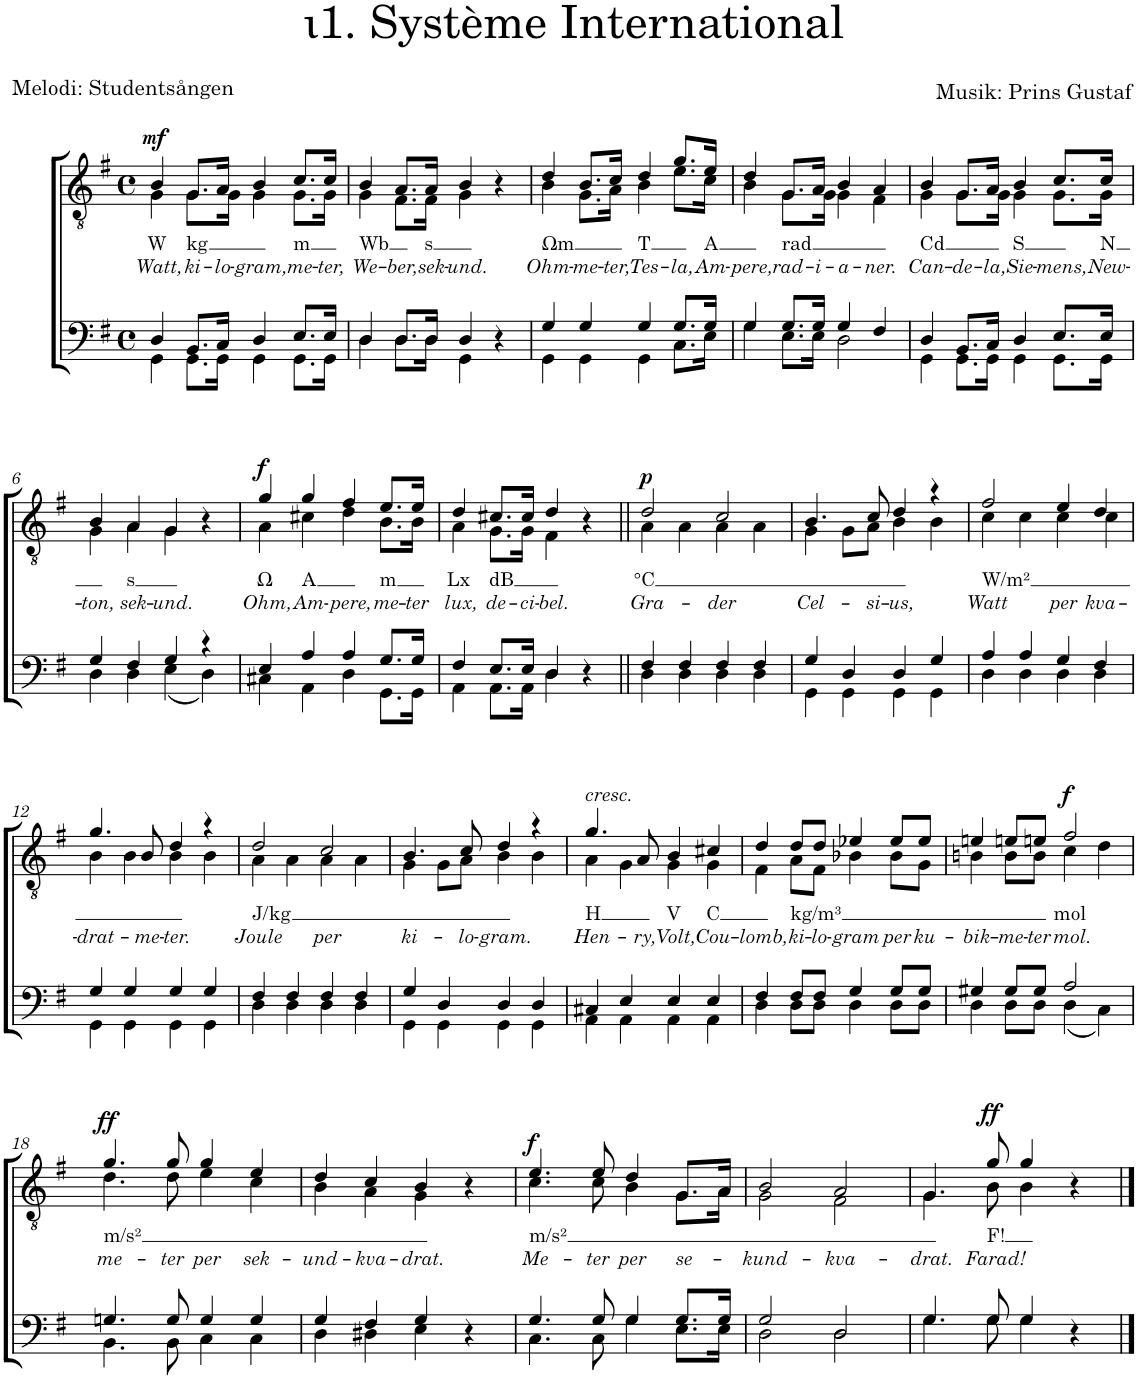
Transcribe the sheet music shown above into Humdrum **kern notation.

**kern	**kern	**text	**text	**dynam
*part2	*part1	*part1	*part1	*part1
*staff2	*staff1	*staff1	*staff1	*staff1
*I"B  B	*I"T	*	*	*
*clefF4	*clefGv2	*	*	*
*k[f#]	*k[f#]	*	*	*
*G:	*G:	*	*	*
*M4/4	*M4/4	*	*	*
*met(c)	*met(c)	*	*	*
=1	=1	=1	=1	=1
*^	*	*	*	*
!	!	!	!LO:LY:b	!LO:LY:b	!LO:DY:a
*	*	*^	*	*	*
4D/	4GG\	4B/	4G\	W	Watt,	mf
!	!	!	!	!LO:LY:b	!LO:LY:b	!
8.BB/L	8.GG\L	8.G/L	8.G\L	kg	ki-	.
!	!	!	!	!	!LO:LY:b	!
16C/Jk	16GG\Jk	16A/Jk	16G\Jk	.	-lo-	.
!	!	!	!	!	!LO:LY:b	!
4D/	4GG\	4B/	4G\	.	-gram,	.
!	!	!	!	!LO:LY:b	!LO:LY:b	!
8.E/L	8.GG\L	8.c/L	8.G\L	m	me-	.
!	!	!	!	!	!LO:LY:b	!
16E/Jk	16GG\Jk	16c/Jk	16G\Jk	.	-ter,	.
=2	=2	=2	=2	=2	=2	=2
!	!	!	!	!LO:LY:b	!LO:LY:b	!
4D/	4D\	4B/	4G\	Wb	We-	.
!	!	!	!	!	!LO:LY:b	!
8.D/L	8.D\L	8.A/L	8.F#\L	.	-ber,	.
!	!	!	!	!LO:LY:b	!LO:LY:b	!
16D/Jk	16D\Jk	16A/Jk	16F#\Jk	s	sek-	.
!	!	!	!	!	!LO:LY:b	!
4D/	4GG\	4B/	4G\	.	-und.	.
4r	4ryy	4r	4ryy	.	.	.
=3	=3	=3	=3	=3	=3	=3
!	!	!	!	!LO:LY:b	!LO:LY:b	!
4G/	4GG\	4d/	4B\	Ωm	Ohm-	.
!	!	!	!	!	!LO:LY:b	!
4G/	4GG\	8.B/L	8.G\L	.	-me-	.
!	!	!	!	!	!LO:LY:b	!
.	.	16c/Jk	16A\Jk	.	-ter,	.
!	!	!	!	!LO:LY:b	!LO:LY:b	!
4G/	4GG\	4d/	4B\	T	Tes-	.
!	!	!	!	!	!LO:LY:b	!
8.G/L	8.C\L	8.g/L	8.e\L	.	-la,	.
!	!	!	!	!LO:LY:b	!LO:LY:b	!
16G/Jk	16E\Jk	16e/Jk	16c\Jk	A	Am-	.
=4	=4	=4	=4	=4	=4	=4
!	!	!	!	!	!LO:LY:b	!
4G/	4G\	4d/	4B\	.	-pere,	.
!	!	!	!	!LO:LY:b	!LO:LY:b	!
8.G/L	8.E\L	8.G/L	8.G\L	rad	rad-	.
!	!	!	!	!	!LO:LY:b	!
16G/Jk	16E\Jk	16A/Jk	16G\Jk	.	-i-	.
!	!	!	!	!	!LO:LY:b	!
4G/	2D\	4B/	4G\	.	-a-	.
!	!	!	!	!	!LO:LY:b	!
4F#/	.	4A/	4F#\	.	-ner.	.
=5	=5	=5	=5	=5	=5	=5
!	!	!	!	!LO:LY:b	!LO:LY:b	!
4D/	4GG\	4B/	4G\	Cd	Can-	.
!	!	!	!	!	!LO:LY:b	!
8.BB/L	8.GG\L	8.G/L	8.G\L	.	-de-	.
!	!	!	!	!	!LO:LY:b	!
16C/Jk	16GG\Jk	16A/Jk	16G\Jk	.	-la,	.
!	!	!	!	!LO:LY:b	!LO:LY:b	!
4D/	4GG\	4B/	4G\	S	Sie-	.
!	!	!	!	!	!LO:LY:b	!
8.E/L	8.GG\L	8.c/L	8.G\L	.	-mens,	.
!	!	!	!	!LO:LY:b	!LO:LY:b	!
16E/Jk	16GG\Jk	16c/Jk	16G\Jk	N	New-	.
!!LO:LB:g=z	!!
=6	=6	=6	=6	=6	=6	=6
!	!	!	!	!	!LO:LY:b	!
4G/	4D\	4B/	4G\	.	-ton,	.
!	!	!	!	!LO:LY:b	!LO:LY:b	!
4F#/	4D\	4A/	4A\	s	sek-	.
!	!	!	!	!	!LO:LY:b	!
4G/	(<4E\	4G/	4G\	.	-und.	.
4r	4D\)	4r	4ryy	.	.	.
=7	=7	=7	=7	=7	=7	=7
!	!	!	!	!LO:LY:b	!LO:LY:b	!LO:DY:a
4E/	4C#X\	4g/	4A\	Ω	Ohm,	f
!	!	!	!	!LO:LY:b	!LO:LY:b	!
4A/	4AA\	4g/	4c#X\	A	Am-	.
!	!	!	!	!	!LO:LY:b	!
4A/	4D\	4f#/	4d\	.	-pere,	.
!	!	!	!	!LO:LY:b	!LO:LY:b	!
8.G/L	8.GG\L	8.e/L	8.B\L	m	me-	.
!	!	!	!	!	!LO:LY:b	!
16G/Jk	16GG\Jk	16e/Jk	16B\Jk	.	-ter	.
=8	=8	=8	=8	=8	=8	=8
!	!	!	!	!LO:LY:b	!LO:LY:b	!
4F#/	4AA\	4d/	4A\	Lx	lux,	.
!	!	!	!	!LO:LY:b	!LO:LY:b	!
8.E/L	8.AA\L	8.c#X/L	8.G\L	dB	de-	.
!	!	!	!	!	!LO:LY:b	!
16E/Jk	16AA\Jk	16c#/Jk	16G\Jk	.	-ci-	.
!	!	!	!	!	!LO:LY:b	!
4D/	4D\	4d/	4F#\	.	-bel.	.
4r	4ryy	4r	4ryy	.	.	.
=9||	=9||	=9||	=9||	=9||	=9||	=9||
!	!	!	!	!LO:LY:b	!LO:LY:b	!LO:DY:a
4F#/	4D\	2d/	4A\	°C	Gra-	p
4F#/	4D\	.	4A\	.	.	.
!	!	!	!	!	!LO:LY:b	!
4F#/	4D\	2c/	4A\	.	-der	.
4F#/	4D\	.	4A\	.	.	.
=10	=10	=10	=10	=10	=10	=10
!	!	!	!	!	!LO:LY:b	!
4G/	4GG\	4.B/	4G\	.	Cel-	.
4D/	4GG\	.	8G\L	.	.	.
!	!	!	!	!	!LO:LY:b	!
.	.	8c/	8A\J	.	-si-	.
!	!	!	!	!	!LO:LY:b	!
4D/	4GG\	4d/	4B\	.	-us,	.
4G/	4GG\	4r	4B\	.	.	.
=11	=11	=11	=11	=11	=11	=11
!	!	!	!	!LO:LY:b	!LO:LY:b	!
4A/	4D\	2f#/	4c\	W/m²	Watt	.
4A/	4D\	.	4c\	.	.	.
!	!	!	!	!	!LO:LY:b	!
4G/	4D\	4e/	4c\	.	per	.
!	!	!	!	!	!LO:LY:b	!
4F#/	4D\	4d/	4c\	.	kva-	.
!!LO:LB:g=z	!!
=12	=12	=12	=12	=12	=12	=12
!	!	!	!	!	!LO:LY:b	!
4G/	4GG\	4.g/	4B\	.	-drat-	.
4G/	4GG\	.	4B\	.	.	.
!	!	!	!	!	!LO:LY:b	!
.	.	8B/	.	.	-me-	.
!	!	!	!	!	!LO:LY:b	!
4G/	4GG\	4d/	4B\	.	-ter.	.
4G/	4GG\	4r	4B\	.	.	.
=13	=13	=13	=13	=13	=13	=13
!	!	!	!	!LO:LY:b	!LO:LY:b	!
4F#/	4D\	2d/	4A\	J/kg	Joule	.
4F#/	4D\	.	4A\	.	.	.
!	!	!	!	!	!LO:LY:b	!
4F#/	4D\	2c/	4A\	.	per	.
4F#/	4D\	.	4A\	.	.	.
=14	=14	=14	=14	=14	=14	=14
!	!	!	!	!	!LO:LY:b	!
4G/	4GG\	4.B/	4G\	.	ki-	.
4D/	4GG\	.	8G\L	.	.	.
!	!	!	!	!	!LO:LY:b	!
.	.	8c/	8A\J	.	-lo-	.
!	!	!	!	!	!LO:LY:b	!
4D/	4GG\	4d/	4B\	.	-gram.	.
4D/	4GG\	4r	4B\	.	.	.
=15	=15	=15	=15	=15	=15	=15
!	!	!LO:TX:a:i:t=cresc.	!	!	!	!
!	!	!	!	!LO:LY:b	!LO:LY:b	!
4C#X/	4AA\	4.g/	4A\	H	Hen-	.
4E/	4AA\	.	4G\	.	.	.
!	!	!	!	!	!LO:LY:b	!
.	.	8A/	.	.	-ry,	.
!	!	!	!	!LO:LY:b	!LO:LY:b	!
4E/	4AA\	4B/	4G\	V	Volt,	.
!	!	!	!	!LO:LY:b	!LO:LY:b	!
4E/	4AA\	4c#X/	4G\	C	Cou-	.
=16	=16	=16	=16	=16	=16	=16
!	!	!	!	!	!LO:LY:b	!
4F#/	4D\	4d/	4F#\	.	-lomb,	.
!	!	!	!	!LO:LY:b	!LO:LY:b	!
8F#/L	8D\L	8d/L	8A\L	kg/m³	ki-	.
!	!	!	!	!	!LO:LY:b	!
8F#/J	8D\J	8d/J	8F#\J	.	-lo-	.
!	!	!	!	!	!LO:LY:b	!
4G/	4D\	4e-X/	4B-X\	.	-gram	.
!	!	!	!	!	!LO:LY:b	!
8G/L	8D\L	8e-/L	8B-\L	.	per	.
!	!	!	!	!	!LO:LY:b	!
8G/J	8D\J	8e-/J	8G\J	.	ku-	.
=17	=17	=17	=17	=17	=17	=17
!	!	!	!	!	!LO:LY:b	!
4G#X/	4D\	4en/	4Bn\	.	-bik-	.
!	!	!	!	!	!LO:LY:b	!
8G#/L	8D\L	8en/L	8B\L	.	-me-	.
!	!	!	!	!	!LO:LY:b	!
8G#/J	8D\J	8en/J	8B\J	.	-ter	.
!	!	!	!	!LO:LY:b	!LO:LY:b	!LO:DY:a
2A/	(<4D\	2f#/	4c\	mol	mol.	f
.	4C\)	.	4d\	.	.	.
!!LO:LB:g=z	!!
=18	=18	=18	=18	=18	=18	=18
!	!	!	!	!LO:LY:b	!LO:LY:b	!LO:DY:a
4.Gn/	4.BB\	4.g/	4.d\	m/s²	me-	ff
!	!	!	!	!	!LO:LY:b	!
8G/	8BB\	8g/	8d\	.	-ter	.
!	!	!	!	!	!LO:LY:b	!
4G/	4C\	4g/	4e\	.	per	.
!	!	!	!	!	!LO:LY:b	!
4G/	4C\	4e/	4c\	.	sek-	.
=19	=19	=19	=19	=19	=19	=19
!	!	!	!	!	!LO:LY:b	!
4G/	4D\	4d/	4B\	.	-und-	.
!	!	!	!	!	!LO:LY:b	!
4F#/	4D#X\	4c/	4A\	.	-kva-	.
!	!	!	!	!	!LO:LY:b	!
4G/	4E\	4B/	4G\	.	-drat.	.
4r	4ryy	4r	4ryy	.	.	.
=20	=20	=20	=20	=20	=20	=20
!	!	!	!	!LO:LY:b	!LO:LY:b	!LO:DY:a
4.G/	4.C\	4.e/	4.c\	m/s²	Me-	f
!	!	!	!	!	!LO:LY:b	!
8G/	8C\	8e/	8c\	.	-ter	.
!	!	!	!	!	!LO:LY:b	!
4G/	4G\	4d/	4B\	.	per	.
!	!	!	!	!	!LO:LY:b	!
8.G/L	8.E\L	8.G/L	8.G\L	.	se-	.
16G/Jk	16E\Jk	16A/Jk	16A\Jk	.	.	.
=21	=21	=21	=21	=21	=21	=21
!	!	!	!	!	!LO:LY:b	!
2G/	2D\	2B/	2G\	.	-kund-	.
!	!	!	!	!	!LO:LY:b	!
2D/	2D\	2A/	2F#\	.	-kva-	.
=22	=22	=22	=22	=22	=22	=22
!	!	!	!	!	!LO:LY:b	!
4.G/	4.G\	4.G/	4.G\	.	-drat.	.
!	!	!	!	!LO:LY:b	!LO:LY:b	!LO:DY:a
8G/	8G\	8g/	8B\	F!	Farad!	ff
4G/	4G\	4g/	4B\	.	.	.
4r	4ryy	4r	4ryy	.	.	.
*v	*v	*	*	*	*	*
*	*v	*v	*	*	*
==	==	==	==	==
*-	*-	*-	*-	*-
